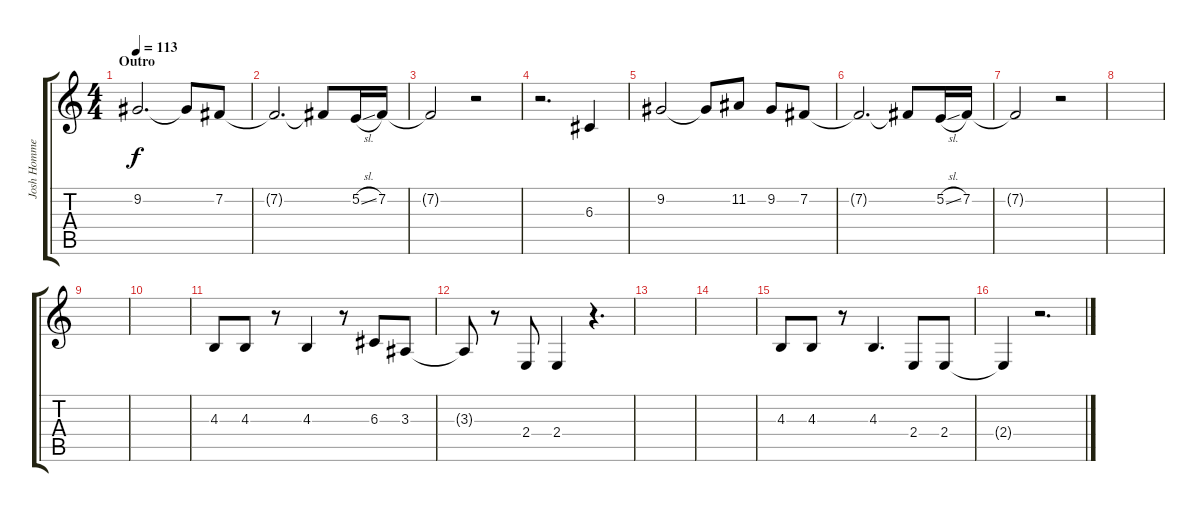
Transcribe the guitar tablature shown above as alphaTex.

\track ("Josh Homme Vocal" "Josh Homme") {instrument tenorsax}
\staff {score tabs}
\tuning (E4 B3 G3 D3 A2 E2) {hide}
\ts (4 4)
\section ("" "Outro")
\tempo 113
\clef g2
\ks c
9.2.2{d dy f} 9.2{t}.8 7.2.8 |
7.2{t}.2{d} 7.2{t}.8 5.2{sl}.16 7.2.16 |
7.2{t}.2 r.2 |
r.2{d} 6.3.4{volume 13} |
9.2.2 9.2{t}.8 11.2.8 9.2.8 7.2.8 |
7.2{t}.2{d} 7.2{t}.8 5.2{sl}.16 7.2.16 |
7.2{t}.2 r.2 |
|
|
|
4.3.8 4.3.8 r.8 4.3.4 r.8 6.3.8 3.3.8 |
3.3{t}.8 r.8 2.4.8 2.4.4 r.4{d} |
|
|
4.3.8 4.3.8 r.8 4.3.4{d} 2.4.8 2.4.8 |
2.4{t}.4 r.2{d}
